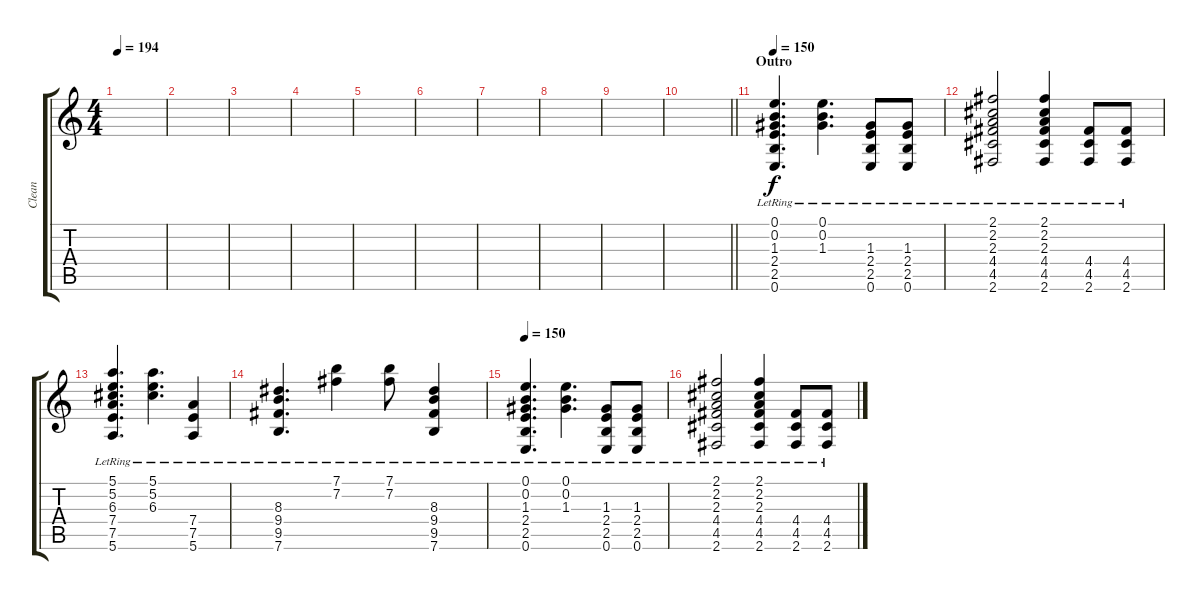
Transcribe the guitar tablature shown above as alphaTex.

\track ("Clean" "Clean") {solo instrument electricguitarclean}
\staff {score tabs}
\tuning (E4 B3 G3 D3 A2 E2) {hide}
\ts (4 4)
\tempo 194
\clef g2
\ks c
|
|
|
|
|
|
|
|
|
\barLineRight lightlight
|
\section ("" "Outro")
\tempo 150
(0.1{lr} 0.2{lr} 1.3{lr} 2.4{lr} 2.5{lr} 0.6{lr}).4{d} (0.1{lr} 0.2{lr} 1.3{lr}).4{d} (1.3{lr} 2.4{lr} 2.5{lr} 0.6{lr}).8 (1.3{lr} 2.4{lr} 2.5{lr} 0.6{lr}).8 |
(2.1{lr} 2.2{lr} 2.3{lr} 4.4{lr} 4.5{lr} 2.6{lr}).2 (2.1{lr} 2.2{lr} 2.3{lr} 4.4{lr} 4.5{lr} 2.6{lr}).4 (4.4{lr} 4.5{lr} 2.6{lr}).8 (4.4{lr} 4.5{lr} 2.6{lr}).8 |
(5.1{lr} 5.2{lr} 6.3{lr} 7.4{lr} 7.5{lr} 5.6{lr}).4{d} (5.1{lr} 5.2{lr} 6.3{lr}).4{d} (7.4{lr} 7.5{lr} 5.6{lr}).4 |
(8.3{lr} 9.4{lr} 9.5{lr} 7.6{lr}).4{d} (7.1{lr} 7.2{lr}).4 (7.1{lr} 7.2{lr}).8 (8.3{lr} 9.4{lr} 9.5{lr} 7.6{lr}).4 |
\tempo 150
(0.1{lr} 0.2{lr} 1.3{lr} 2.4{lr} 2.5{lr} 0.6{lr}).4{d} (0.1{lr} 0.2{lr} 1.3{lr}).4{d} (1.3{lr} 2.4{lr} 2.5{lr} 0.6{lr}).8 (1.3{lr} 2.4{lr} 2.5{lr} 0.6{lr}).8 |
(2.1{lr} 2.2{lr} 2.3{lr} 4.4{lr} 4.5{lr} 2.6{lr}).2 (2.1{lr} 2.2{lr} 2.3{lr} 4.4{lr} 4.5{lr} 2.6{lr}).4 (4.4{lr} 4.5{lr} 2.6{lr}).8 (4.4{lr} 4.5{lr} 2.6{lr}).8
